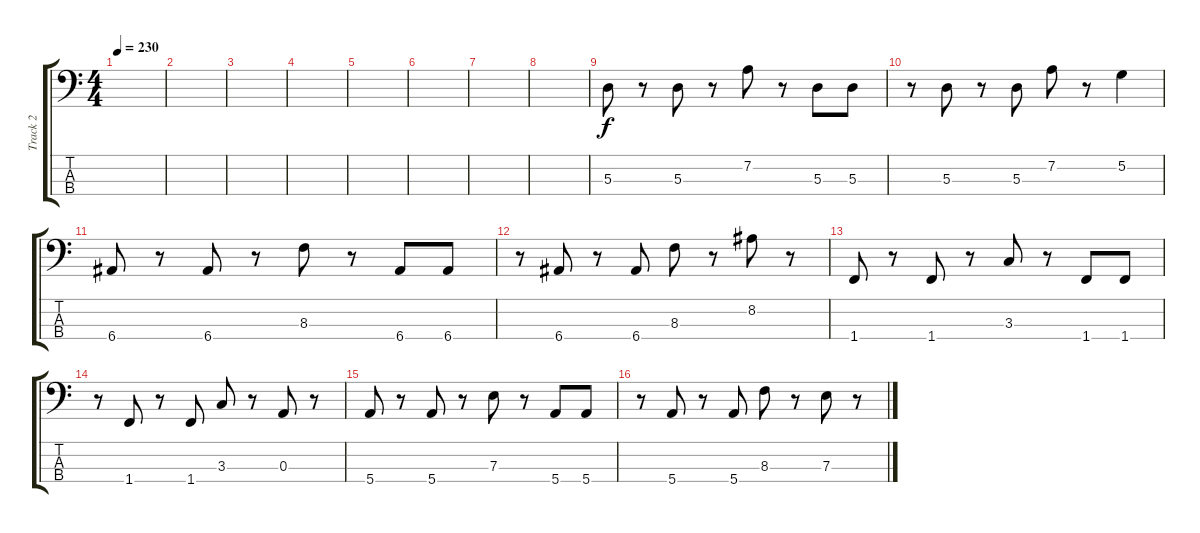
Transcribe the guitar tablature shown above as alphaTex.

\track ("Track 2" "Track 2") {instrument electricbassfinger}
\staff {score tabs}
\tuning (G2 D2 A1 E1) {hide}
\ts (4 4)
\tempo 230
\clef f4
\ks c
|
|
|
|
|
|
|
|
5.3.8 r.8 5.3.8 r.8 7.2.8 r.8 5.3.8 5.3.8 |
r.8 5.3.8 r.8 5.3.8 7.2.8 r.8 5.2.4 |
6.4.8 r.8 6.4.8 r.8 8.3.8 r.8 6.4.8 6.4.8 |
r.8 6.4.8 r.8 6.4.8 8.3.8 r.8 8.2.8 r.8 |
1.4.8 r.8 1.4.8 r.8 3.3.8 r.8 1.4.8 1.4.8 |
r.8 1.4.8 r.8 1.4.8 3.3.8 r.8 0.3.8 r.8 |
5.4.8 r.8 5.4.8 r.8 7.3.8 r.8 5.4.8 5.4.8 |
r.8 5.4.8 r.8 5.4.8 8.3.8 r.8 7.3.8 r.8
